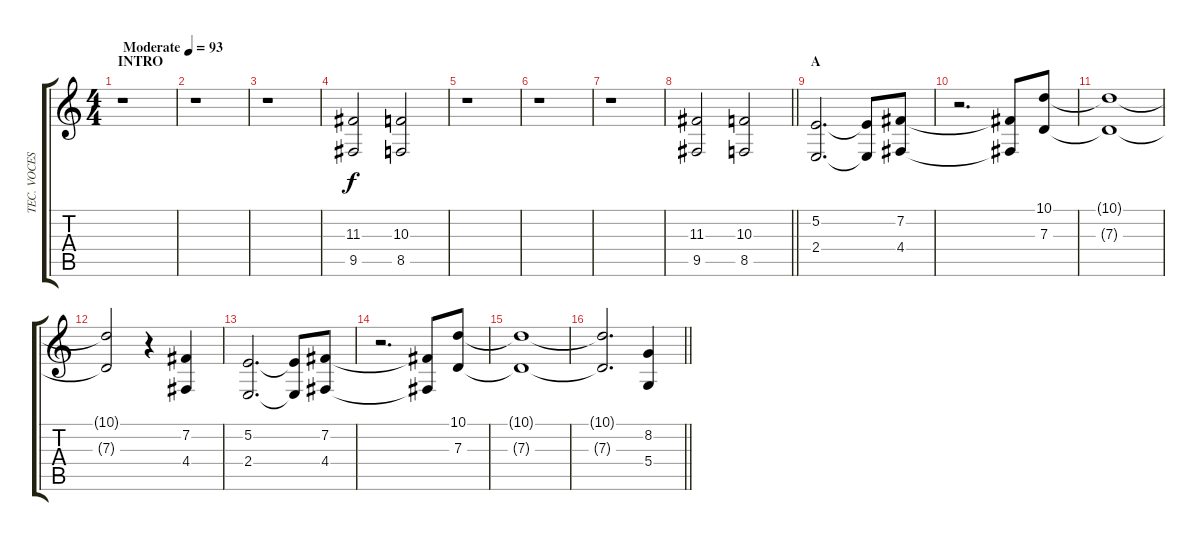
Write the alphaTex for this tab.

\track ("TEC. VOCES" "TEC. VOCES") {instrument lead6voice}
\staff {score tabs}
\tuning (E4 B3 G3 D3 A2 E2) {hide}
\ts (4 4)
\section ("" "INTRO")
\tempo (93 "Moderate")
\clef g2
\ks c
r.1{dy f instrument lead6voice} |
r.1 |
r.1 |
(11.3 9.5).2 (10.3 8.5).2 |
r.1 |
r.1 |
r.1 |
\barLineRight lightlight
(11.3 9.5).2 (10.3 8.5).2 |
\section ("" "A")
(5.2 2.4).2{d} (5.2{t} 2.4{t}).8 (7.2 4.4).8 |
r.2{d} (7.2{t} 4.4{t}).8 (10.1 7.3).8 |
(10.1{t} 7.3{t}).1 |
(10.1{t} 7.3{t}).2 r.4 (7.2 4.4).4 |
(5.2 2.4).2{d} (5.2{t} 2.4{t}).8 (7.2 4.4).8 |
r.2{d} (7.2{t} 4.4{t}).8 (10.1 7.3).8 |
(10.1{t} 7.3{t}).1 |
\barLineRight lightlight
(10.1{t} 7.3{t}).2{d} (8.2 5.4).4
